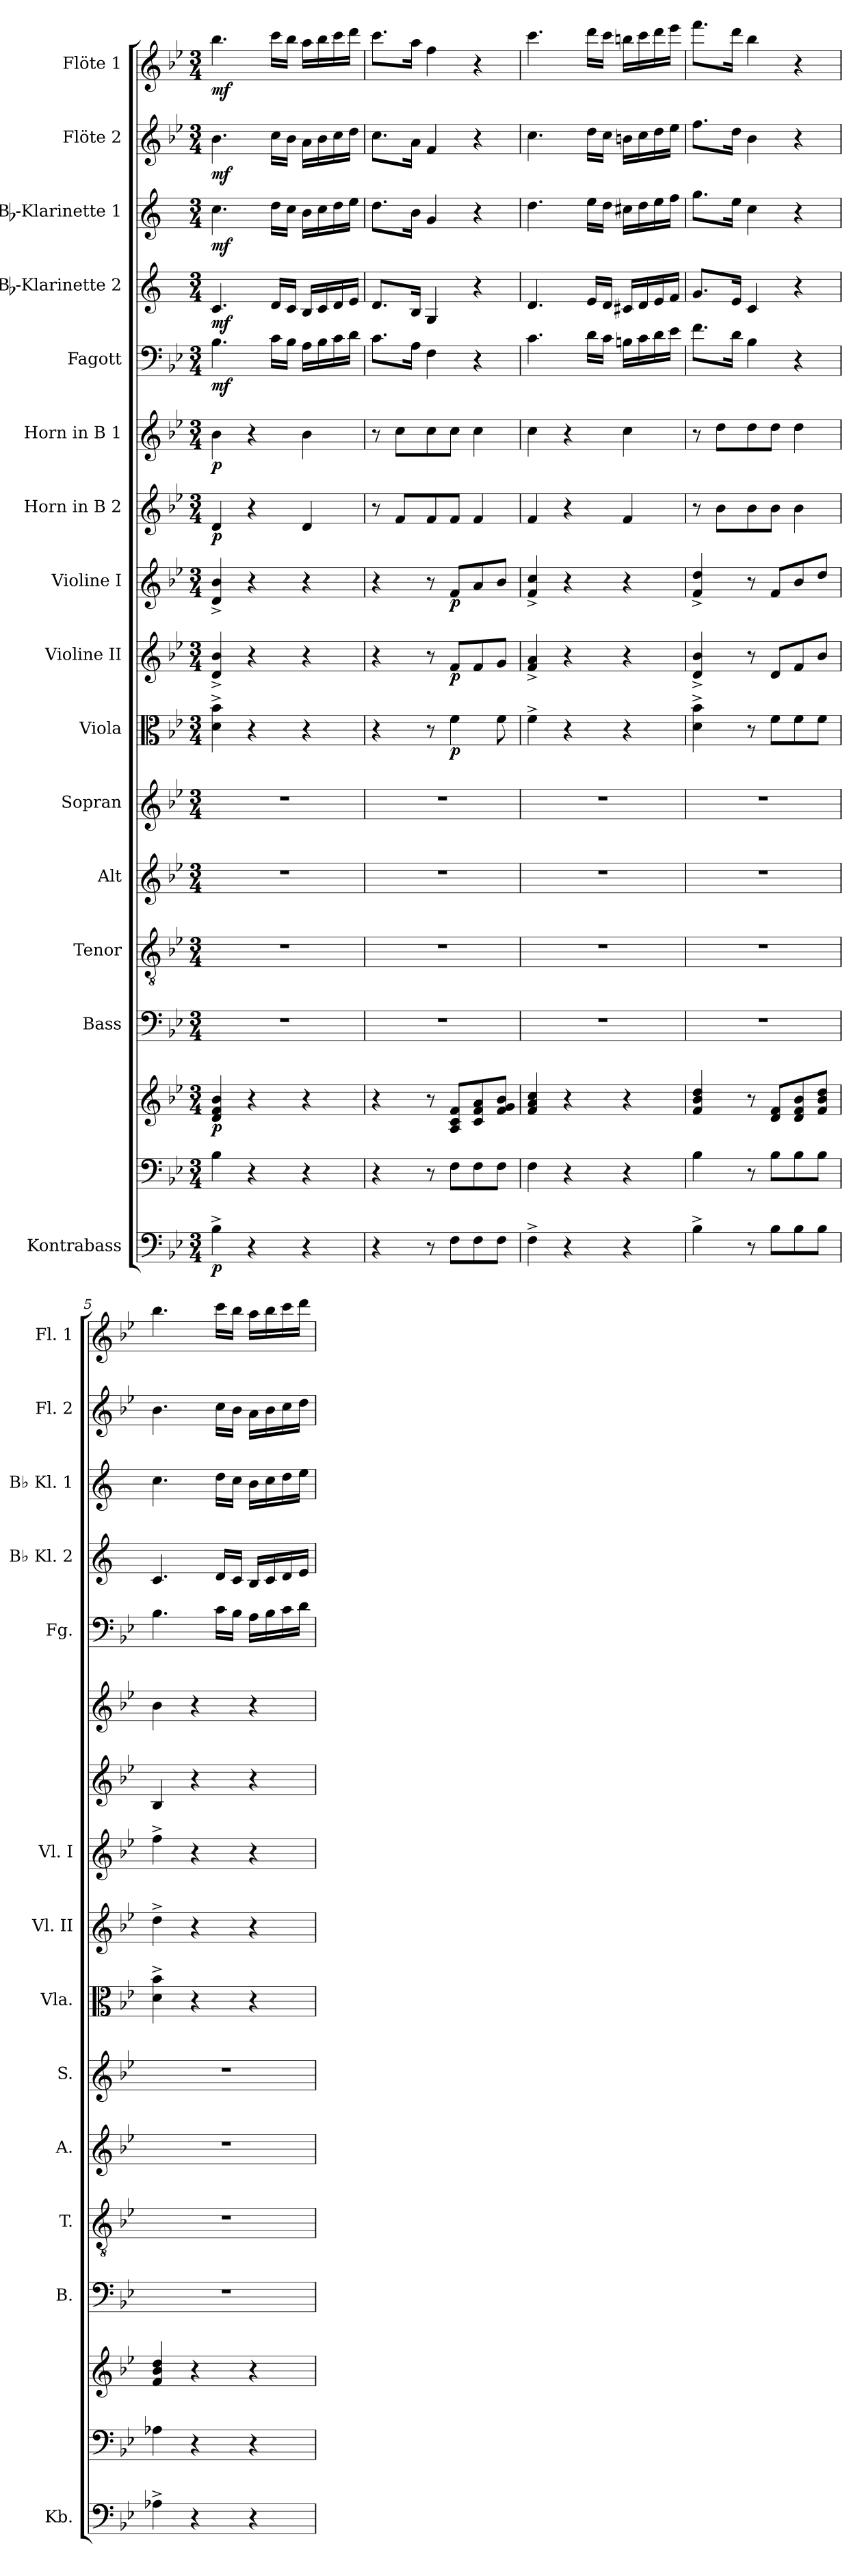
**kern	**dynam	**kern	**kern	**dynam	**kern	**kern	**kern	**kern	**kern	**dynam	**kern	**dynam	**kern	**dynam	**kern	**dynam	**kern	**dynam	**kern	**dynam	**kern	**dynam	**kern	**dynam	**kern	**dynam	**kern	**dynam
*part16	*part16	*part15	*part15	*part15	*part14	*part13	*part12	*part11	*part10	*part10	*part9	*part9	*part8	*part8	*part7	*part7	*part6	*part6	*part5	*part5	*part4	*part4	*part3	*part3	*part2	*part2	*part1	*part1
*staff17	*staff17	*staff16	*staff15	*staff15/16	*staff14	*staff13	*staff12	*staff11	*staff10	*staff10	*staff9	*staff9	*staff8	*staff8	*staff7	*staff7	*staff6	*staff6	*staff5	*staff5	*staff4	*staff4	*staff3	*staff3	*staff2	*staff2	*staff1	*staff1
*I"Kontrabass	*	*	*	*	*I"Bass	*I"Tenor	*I"Alt	*I"Sopran	*I"Viola	*	*I"Violine II	*	*I"Violine I	*	*I"Horn in B 2	*	*I"Horn in B 1	*	*I"Fagott	*	*I"Bb-Klarinette 2	*	*I"Bb-Klarinette 1	*	*I"Flöte 2	*	*I"Flöte 1	*
*I'Kb.	*	*	*	*	*I'B.	*I'T.	*I'A.	*I'S.	*I'Vla.	*	*I'Vl. II	*	*I'Vl. I	*	*	*	*	*	*I'Fg.	*	*I'Bb Kl. 2	*	*I'Bb Kl. 1	*	*I'Fl. 2	*	*I'Fl. 1	*
*clefF4	*	*clefF4	*clefG2	*	*clefF4	*clefGv2	*clefG2	*clefG2	*clefC3	*	*clefG2	*	*clefG2	*	*clefG2	*	*clefG2	*	*clefF4	*	*clefG2	*	*clefG2	*	*clefG2	*	*clefG2	*
*ITrd7c12	*	*	*	*	*	*	*	*	*	*	*	*	*	*	*ITrd8c14	*	*ITrd8c14	*	*	*	*ITrd1c2	*	*ITrd1c2	*	*	*	*	*
*k[b-e-]	*	*k[b-e-]	*k[b-e-]	*	*k[b-e-]	*k[b-e-]	*k[b-e-]	*k[b-e-]	*k[b-e-]	*	*k[b-e-]	*	*k[b-e-]	*	*k[b-e-]	*	*k[b-e-]	*	*k[b-e-]	*	*k[b-e-]	*	*k[b-e-]	*	*k[b-e-]	*	*k[b-e-]	*
*B-:	*	*B-:	*B-:	*	*B-:	*B-:	*B-:	*B-:	*B-:	*	*B-:	*	*B-:	*	*B-:	*	*B-:	*	*B-:	*	*B-:	*	*B-:	*	*B-:	*	*B-:	*
*M3/4	*	*M3/4	*M3/4	*	*M3/4	*M3/4	*M3/4	*M3/4	*M3/4	*	*M3/4	*	*M3/4	*	*M3/4	*	*M3/4	*	*M3/4	*	*M3/4	*	*M3/4	*	*M3/4	*	*M3/4	*
=1	=1	=1	=1	=1	=1	=1	=1	=1	=1	=1	=1	=1	=1	=1	=1	=1	=1	=1	=1	=1	=1	=1	=1	=1	=1	=1	=1	=1
!	!LO:DY:b	!	!	!LO:DY:b	!	!	!	!	!	!	!	!	!	!	!	!LO:DY:b	!	!LO:DY:b	!	!LO:DY:b	!	!LO:DY:b	!	!LO:DY:b	!	!LO:DY:b	!	!LO:DY:b
4BB-^>\	p	4B-\	4d/ 4f/ 4b-/	p	2.r	2.r	2.r	2.r	4d\^> 4b-\^>	.	4d/^< 4b-/^<	.	4d/^< 4b-/^<	.	4D/	p	4B-\	p	4.B-\	mf	4.B-/	mf	4.b-\	mf	4.b-\	mf	4.bb-\	mf
4r	.	4r	4r	.	.	.	.	.	4r	.	4r	.	4r	.	4r	.	4r	.	.	.	.	.	.	.	.	.	.	.
.	.	.	.	.	.	.	.	.	.	.	.	.	.	.	.	.	.	.	16c\LL	.	16c/LL	.	16cc\LL	.	16cc\LL	.	16ccc\LL	.
.	.	.	.	.	.	.	.	.	.	.	.	.	.	.	.	.	.	.	16B-\JJ	.	16B-/JJ	.	16b-\JJ	.	16b-\JJ	.	16bb-\JJ	.
4r	.	4r	4r	.	.	.	.	.	4r	.	4r	.	4r	.	4D/	.	4B-\	.	16A\LL	.	16A/LL	.	16a\LL	.	16a\LL	.	16aa\LL	.
.	.	.	.	.	.	.	.	.	.	.	.	.	.	.	.	.	.	.	16B-\	.	16B-/	.	16b-\	.	16b-\	.	16bb-\	.
.	.	.	.	.	.	.	.	.	.	.	.	.	.	.	.	.	.	.	16c\	.	16c/	.	16cc\	.	16cc\	.	16ccc\	.
.	.	.	.	.	.	.	.	.	.	.	.	.	.	.	.	.	.	.	16d\JJ	.	16d/JJ	.	16dd\JJ	.	16dd\JJ	.	16ddd\JJ	.
=2	=2	=2	=2	=2	=2	=2	=2	=2	=2	=2	=2	=2	=2	=2	=2	=2	=2	=2	=2	=2	=2	=2	=2	=2	=2	=2	=2	=2
4r	.	4r	4r	.	2.r	2.r	2.r	2.r	4r	.	4r	.	4r	.	8r	.	8r	.	8.c\L	.	8.c/L	.	8.cc\L	.	8.cc\L	.	8.ccc\L	.
.	.	.	.	.	.	.	.	.	.	.	.	.	.	.	8F/L	.	8c\L	.	.	.	.	.	.	.	.	.	.	.
.	.	.	.	.	.	.	.	.	.	.	.	.	.	.	.	.	.	.	16A\Jk	.	16A/Jk	.	16a\Jk	.	16a\Jk	.	16aa\Jk	.
8r	.	8r	8r	.	.	.	.	.	8r	.	8r	.	8r	.	8F/	.	8c\	.	4F\	.	4F/	.	4f/	.	4f/	.	4ff\	.
!	!	!	!	!	!	!	!	!	!	!LO:DY:b	!	!LO:DY:b	!	!LO:DY:b	!	!	!	!	!	!	!	!	!	!	!	!	!	!
8FF\L	.	8F\L	8A/ 8c/ 8f/L	.	.	.	.	.	4f\	p	8f/L	p	8f/L	p	8F/J	.	8c\J	.	.	.	.	.	.	.	.	.	.	.
8FF\	.	8F\	8c/ 8f/ 8a/	.	.	.	.	.	.	.	8f/	.	8a/	.	4F/	.	4c\	.	4r	.	4r	.	4r	.	4r	.	4r	.
8FF\J	.	8F\J	8f/ 8g/ 8b-/J	.	.	.	.	.	8f\	.	8g/J	.	8b-/J	.	.	.	.	.	.	.	.	.	.	.	.	.	.	.
=3	=3	=3	=3	=3	=3	=3	=3	=3	=3	=3	=3	=3	=3	=3	=3	=3	=3	=3	=3	=3	=3	=3	=3	=3	=3	=3	=3	=3
4FF^>\	.	4F\	4f/ 4a/ 4cc/	.	2.r	2.r	2.r	2.r	4f^>\	.	4f/^< 4a/^<	.	4f/^< 4cc/^<	.	4F/	.	4c\	.	4.c\	.	4.c/	.	4.cc\	.	4.cc\	.	4.ccc\	.
4r	.	4r	4r	.	.	.	.	.	4r	.	4r	.	4r	.	4r	.	4r	.	.	.	.	.	.	.	.	.	.	.
.	.	.	.	.	.	.	.	.	.	.	.	.	.	.	.	.	.	.	16d\LL	.	16d/LL	.	16dd\LL	.	16dd\LL	.	16ddd\LL	.
.	.	.	.	.	.	.	.	.	.	.	.	.	.	.	.	.	.	.	16c\JJ	.	16c/JJ	.	16cc\JJ	.	16cc\JJ	.	16ccc\JJ	.
4r	.	4r	4r	.	.	.	.	.	4r	.	4r	.	4r	.	4F/	.	4c\	.	16Bn\LL	.	16Bn/LL	.	16bn\LL	.	16bn\LL	.	16bbn\LL	.
.	.	.	.	.	.	.	.	.	.	.	.	.	.	.	.	.	.	.	16c\	.	16c/	.	16cc\	.	16cc\	.	16ccc\	.
.	.	.	.	.	.	.	.	.	.	.	.	.	.	.	.	.	.	.	16d\	.	16d/	.	16dd\	.	16dd\	.	16ddd\	.
.	.	.	.	.	.	.	.	.	.	.	.	.	.	.	.	.	.	.	16e-\JJ	.	16e-/JJ	.	16ee-\JJ	.	16ee-\JJ	.	16eee-\JJ	.
=4	=4	=4	=4	=4	=4	=4	=4	=4	=4	=4	=4	=4	=4	=4	=4	=4	=4	=4	=4	=4	=4	=4	=4	=4	=4	=4	=4	=4
4BB-^>\	.	4B-\	4f/ 4b-/ 4dd/	.	2.r	2.r	2.r	2.r	4d\^> 4b-\^>	.	4d/^< 4b-/^<	.	4f/^< 4dd/^<	.	8r	.	8r	.	8.f\L	.	8.f/L	.	8.ff\L	.	8.ff\L	.	8.fff\L	.
.	.	.	.	.	.	.	.	.	.	.	.	.	.	.	8B-\L	.	8d\L	.	.	.	.	.	.	.	.	.	.	.
.	.	.	.	.	.	.	.	.	.	.	.	.	.	.	.	.	.	.	16d\Jk	.	16d/Jk	.	16dd\Jk	.	16dd\Jk	.	16ddd\Jk	.
8r	.	8r	8r	.	.	.	.	.	8r	.	8r	.	8r	.	8B-\	.	8d\	.	4B-\	.	4B-/	.	4b-\	.	4b-\	.	4bb-\	.
8BB-\L	.	8B-\L	8d/ 8f/L	.	.	.	.	.	8f\L	.	8d/L	.	8f/L	.	8B-\J	.	8d\J	.	.	.	.	.	.	.	.	.	.	.
8BB-\	.	8B-\	8d/ 8f/ 8b-/	.	.	.	.	.	8f\	.	8f/	.	8b-/	.	4B-\	.	4d\	.	4r	.	4r	.	4r	.	4r	.	4r	.
8BB-\J	.	8B-\J	8f/ 8b-/ 8dd/J	.	.	.	.	.	8f\J	.	8b-/J	.	8dd/J	.	.	.	.	.	.	.	.	.	.	.	.	.	.	.
=5	=5	=5	=5	=5	=5	=5	=5	=5	=5	=5	=5	=5	=5	=5	=5	=5	=5	=5	=5	=5	=5	=5	=5	=5	=5	=5	=5	=5
4AA-X^>\	.	4A-X\	4f/ 4b-/ 4dd/	.	2.r	2.r	2.r	2.r	4d\^> 4b-\^>	.	4dd^>\	.	4ff^>\	.	4BB-/	.	4B-\	.	4.B-\	.	4.B-/	.	4.b-\	.	4.b-\	.	4.bb-\	.
4r	.	4r	4r	.	.	.	.	.	4r	.	4r	.	4r	.	4r	.	4r	.	.	.	.	.	.	.	.	.	.	.
.	.	.	.	.	.	.	.	.	.	.	.	.	.	.	.	.	.	.	16c\LL	.	16c/LL	.	16cc\LL	.	16cc\LL	.	16ccc\LL	.
.	.	.	.	.	.	.	.	.	.	.	.	.	.	.	.	.	.	.	16B-\JJ	.	16B-/JJ	.	16b-\JJ	.	16b-\JJ	.	16bb-\JJ	.
4r	.	4r	4r	.	.	.	.	.	4r	.	4r	.	4r	.	4r	.	4r	.	16A\LL	.	16A/LL	.	16a\LL	.	16a\LL	.	16aa\LL	.
.	.	.	.	.	.	.	.	.	.	.	.	.	.	.	.	.	.	.	16B-\	.	16B-/	.	16b-\	.	16b-\	.	16bb-\	.
.	.	.	.	.	.	.	.	.	.	.	.	.	.	.	.	.	.	.	16c\	.	16c/	.	16cc\	.	16cc\	.	16ccc\	.
.	.	.	.	.	.	.	.	.	.	.	.	.	.	.	.	.	.	.	16d\JJ	.	16d/JJ	.	16dd\JJ	.	16dd\JJ	.	16ddd\JJ	.
=	=	=	=	=	=	=	=	=	=	=	=	=	=	=	=	=	=	=	=	=	=	=	=	=	=	=	=	=
*-	*-	*-	*-	*-	*-	*-	*-	*-	*-	*-	*-	*-	*-	*-	*-	*-	*-	*-	*-	*-	*-	*-	*-	*-	*-	*-	*-	*-
